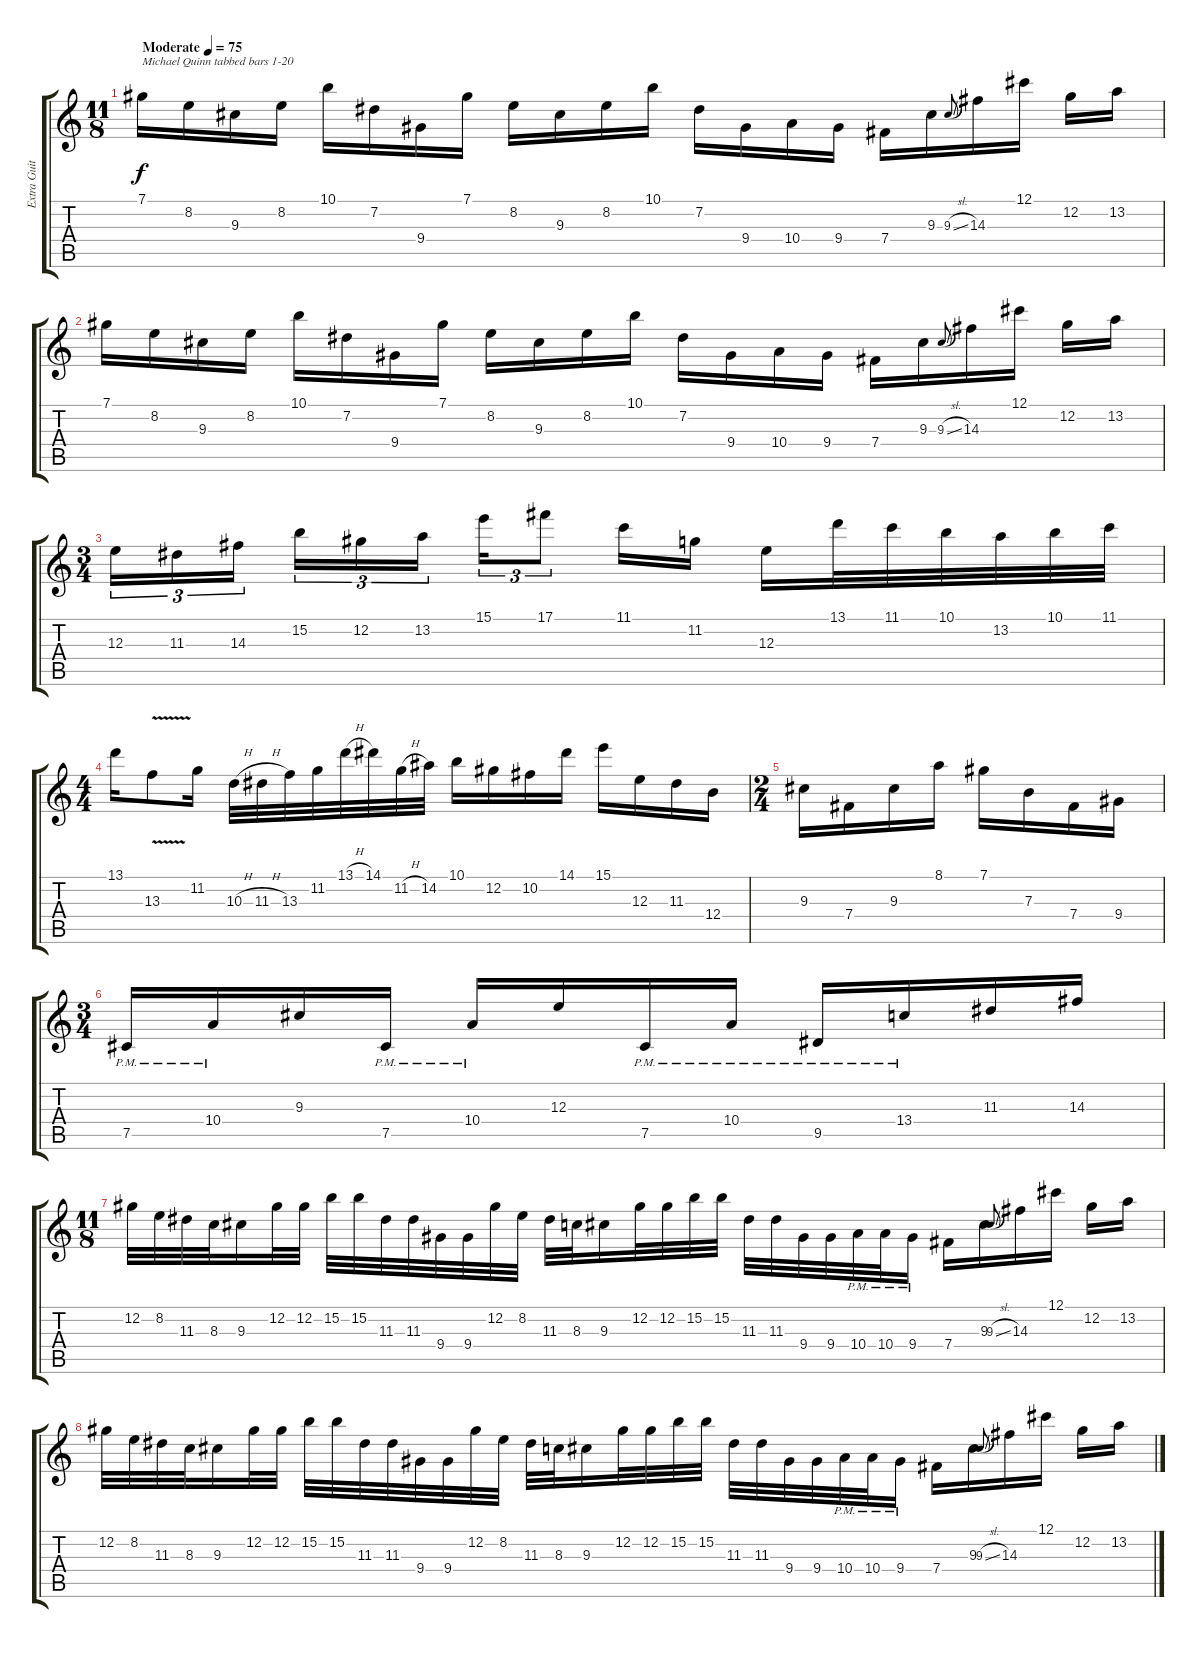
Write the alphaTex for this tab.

\track ("Extra Guitar" "Extra Guit") {instrument overdrivenguitar}
\staff {score tabs}
\tuning (Db4 Ab3 E3 B2 Gb2 Db2) {hide}
\ts (11 8)
\tempo (75 "Moderate")
\clef g2
\ks c
7.1.16{txt "Michael Quinn tabbed bars 1-20" dy f instrument overdrivenguitar} 8.2.16 9.3.16 8.2.16 10.1.16 7.2.16 9.4.16 7.1.16 8.2.16 9.3.16 8.2.16 10.1.16 7.2.16 9.4.16 10.4.16 9.4.16 7.4.16 9.3.16 9.3{sl}.8{gr onbeat} 14.3.16 12.1.16 12.2.16 13.2.16 |
7.1.16 8.2.16 9.3.16 8.2.16 10.1.16 7.2.16 9.4.16 7.1.16 8.2.16 9.3.16 8.2.16 10.1.16 7.2.16 9.4.16 10.4.16 9.4.16 7.4.16 9.3.16 9.3{sl}.8{gr onbeat} 14.3.16 12.1.16 12.2.16 13.2.16 |
\ts (3 4)
12.3.16{tu (3 2)} 11.3.16{tu (3 2)} 14.3.16{tu (3 2) beam splitsecondary} 15.2.16{tu (3 2)} 12.2.16{tu (3 2)} 13.2.16{tu (3 2)} 15.1.16{tu (3 2)} 17.1.8{tu (3 2)} 11.1.16 11.2.16 12.3.16 13.1.32 11.1.32 10.1.32 13.2.32 10.1.32 11.1.32 |
\ts (4 4)
13.1.16 13.3{v}.8 11.2.16 10.3{h}.32 11.3{h}.32 13.3.32 11.2.32 13.1{h}.32 14.1.32 11.2{h}.32 14.2.32 10.1.16 12.2.16 10.2.16 14.1.16 15.1.16 12.3.16 11.3.16 12.4.16 |
\ts (2 4)
9.3.16 7.4.16 9.3.16 8.1.16 7.1.16 7.3.16 7.4.16 9.4.16 |
\ts (3 4)
7.5{pm}.16 10.4{pm}.16 9.3.16 7.5{pm}.16 10.4{pm}.16 12.3.16 7.5{pm}.16 10.4{pm}.16 9.5{pm}.16 13.4{pm}.16 11.3.16 14.3.16 |
\ts (11 8)
12.2.32 8.2.32 11.3.32 8.3.32 9.3.16 12.2.32 12.2.32 15.2.32 15.2.32 11.3.32 11.3.32 9.4.32 9.4.32 12.2.32 8.2.32 11.3.32 8.3.32 9.3.16 12.2.32 12.2.32 15.2.32 15.2.32 11.3.32 11.3.32 9.4.32 9.4.32 10.4{pm}.32 10.4{pm}.32 9.4{pm}.16 7.4.16 9.3.16 9.3{sl}.8{gr onbeat} 14.3.16 12.1.16 12.2.16 13.2.16 |
12.2.32 8.2.32 11.3.32 8.3.32 9.3.16 12.2.32 12.2.32 15.2.32 15.2.32 11.3.32 11.3.32 9.4.32 9.4.32 12.2.32 8.2.32 11.3.32 8.3.32 9.3.16 12.2.32 12.2.32 15.2.32 15.2.32 11.3.32 11.3.32 9.4.32 9.4.32 10.4{pm}.32 10.4{pm}.32 9.4{pm}.16 7.4.16 9.3.16 9.3{sl}.8{gr onbeat} 14.3.16 12.1.16 12.2.16 13.2.16
